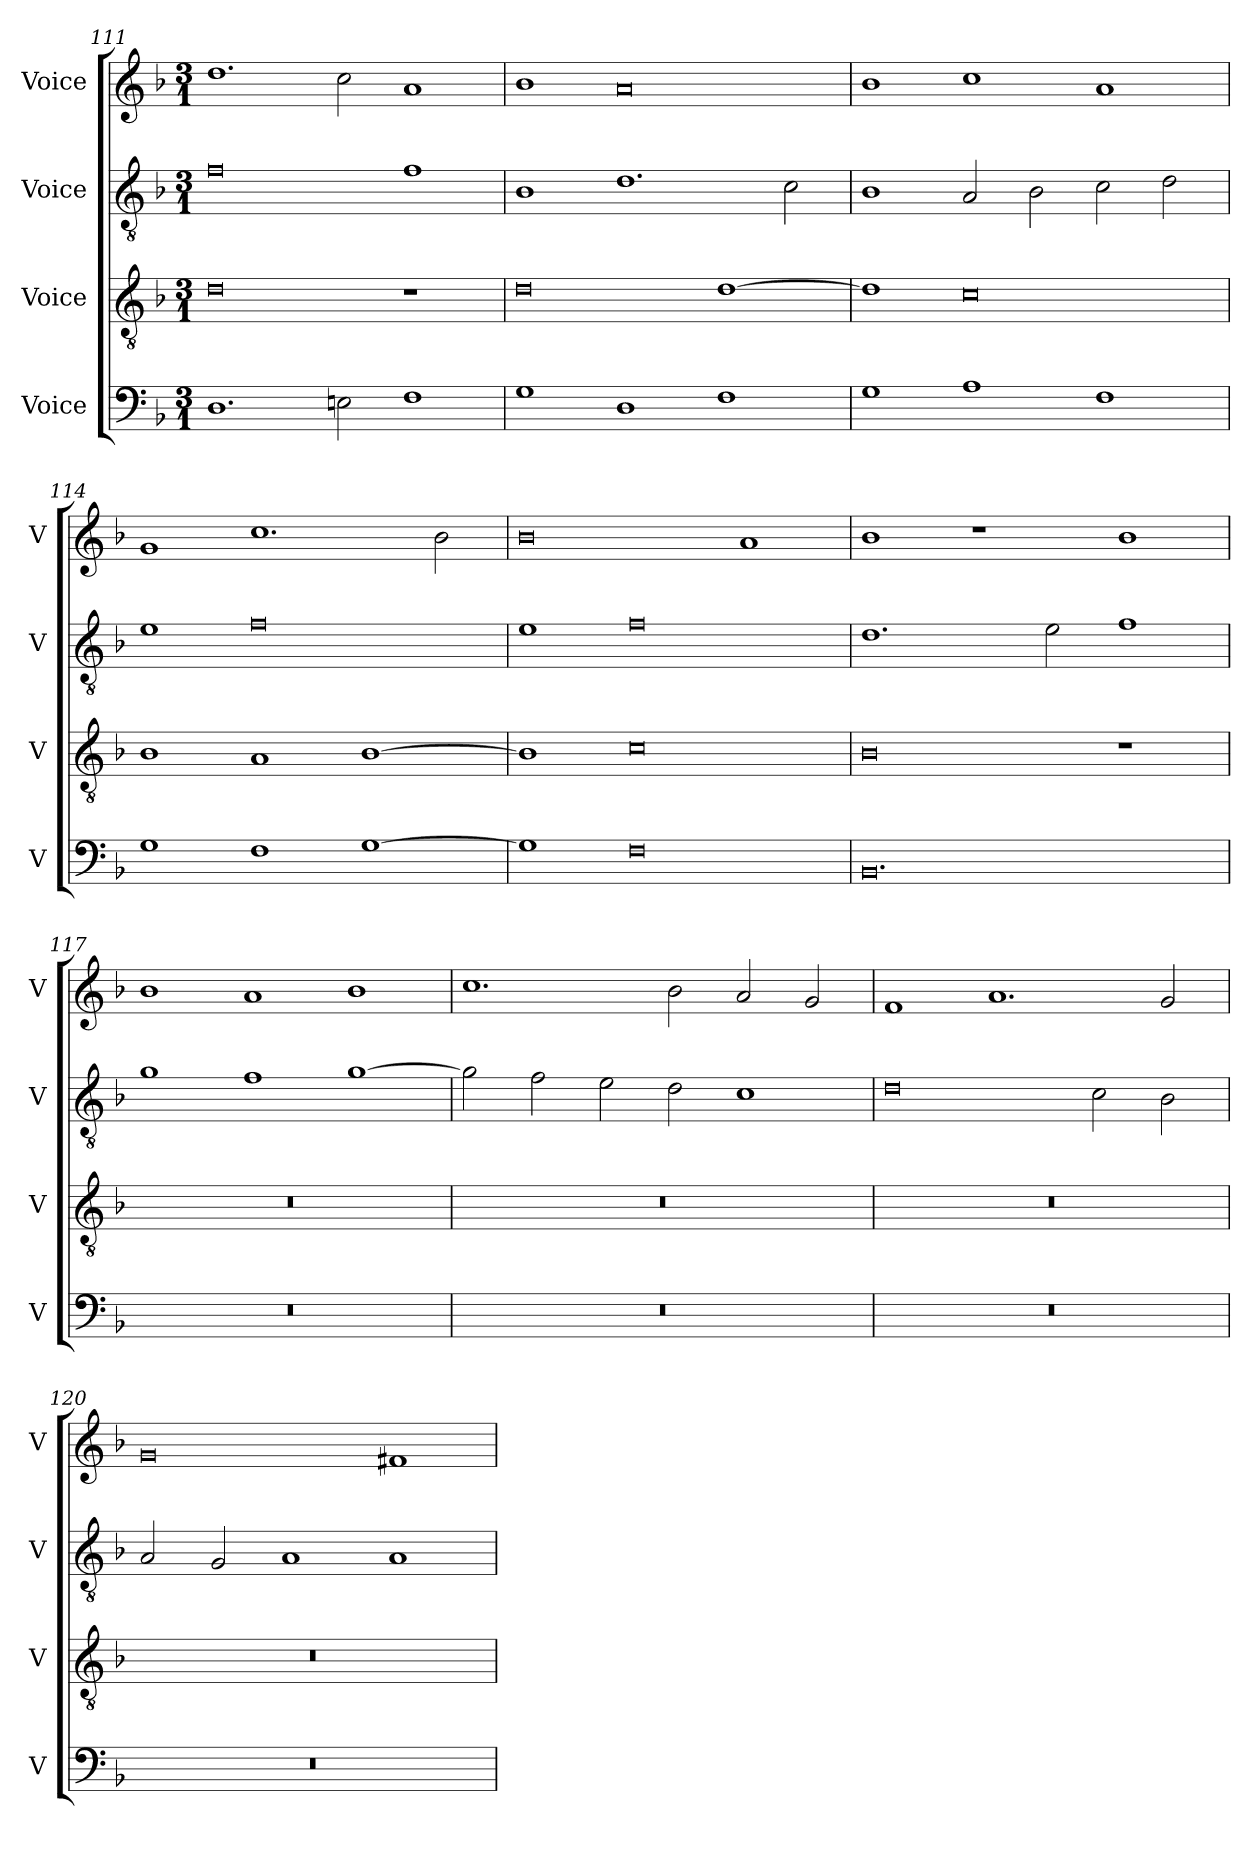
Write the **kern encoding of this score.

**kern	**kern	**kern	**kern
*part4	*part3	*part2	*part1
*staff4	*staff3	*staff2	*staff1
*I"Voice	*I"Voice	*I"Voice	*I"Voice
*I'V	*I'V	*I'V	*I'V
*clefF4	*clefGv2	*clefGv2	*clefG2
*k[b-]	*k[b-]	*k[b-]	*k[b-]
*M3/1	*M3/1	*M3/1	*M3/1
=111	=111	=111	=111
1.D	0d	0f	1.dd
2En\	.	.	2cc\
1F	1r	1f	1a
!!LO:LB:g=z
=112	=112	=112	=112
1G	0d	1B-	1b-
1D	.	1.d	0a
1F	[1d	.	.
.	.	2c\	.
=113	=113	=113	=113
1G	1d]	1B-	1b-
1A	0c	2A/	1cc
.	.	2B-\	.
1F	.	2c\	1a
.	.	2d\	.
=114	=114	=114	=114
1G	1B-	1e	1g
1F	1A	0f	1.cc
[1G	[1B-	.	.
.	.	.	2b-\
!!LO:PB:g=z
=115	=115	=115	=115
1G]	1B-]	1e	0b-
0F	0c	0f	.
.	.	.	1a
=116	=116	=116	=116
0.BB-	0B-	1.d	1b-
.	.	.	1r
.	.	2e\	.
.	1r	1f	1b-
=117	=117	=117	=117
0.r	0.r	1g	1b-
.	.	1f	1a
.	.	[1g	1b-
!!LO:LB:g=z
=118	=118	=118	=118
0.r	0.r	2g\]	1.cc
.	.	2f\	.
.	.	2e\	.
.	.	2d\	2b-\
.	.	1c	2a/
.	.	.	2g/
=119	=119	=119	=119
0.r	0.r	0d	1f
.	.	.	1.a
.	.	2c\	.
.	.	2B-\	2g/
=120	=120	=120	=120
0.r	0.r	2A/	0g
.	.	2G/	.
.	.	1A	.
.	.	1A	1f#X
=	=	=	=
*-	*-	*-	*-
